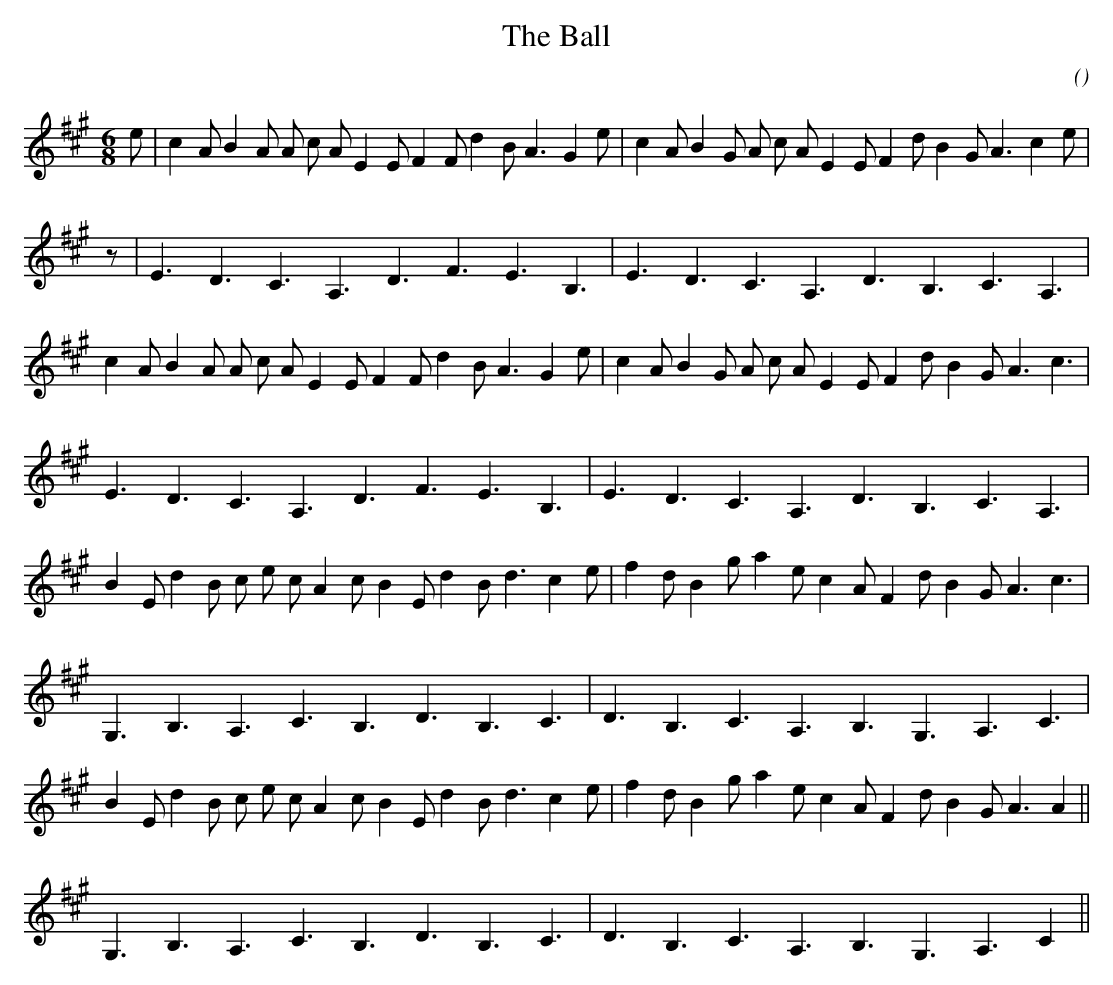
X:1
T: The Ball
C:
O:
M:6/8
K:A
K:A
M:6/8
L:1/16
e2 |c4 A2 B4 A2 A2 c2 A2 E4 E2 F4 F2 d4 B2 A6 G4 e2 |c4 A2 B4 G2 A2 c2 A2 E4 E2 F4 d2 B4 G2 A6 c4 e2 |
z2 |E6 D6 C6 A,6 D6 F6 E6 B,6 |E6 D6 C6 A,6 D6 B,6 C6 A,6 |
c4 A2 B4 A2 A2 c2 A2 E4 E2 F4 F2 d4 B2 A6 G4 e2 |c4 A2 B4 G2 A2 c2 A2 E4 E2 F4 d2 B4 G2 A6 c6 |
E6 D6 C6 A,6 D6 F6 E6 B,6 |E6 D6 C6 A,6 D6 B,6 C6 A,6 |
B4 E2 d4 B2 c2 e2 c2 A4 c2 B4 E2 d4 B2 d6 c4 e2 |f4 d2 B4 g2 a4 e2 c4 A2 F4 d2 B4 G2 A6 c6 |
G,6 B,6 A,6 C6 B,6 D6 B,6 C6 |D6 B,6 C6 A,6 B,6 G,6 A,6 C6 |
B4 E2 d4 B2 c2 e2 c2 A4 c2 B4 E2 d4 B2 d6 c4 e2 |f4 d2 B4 g2 a4 e2 c4 A2 F4 d2 B4 G2 A6A4 ||
G,6 B,6 A,6 C6 B,6 D6 B,6 C6 |D6 B,6 C6 A,6 B,6 G,6 A,6 C4 ||
